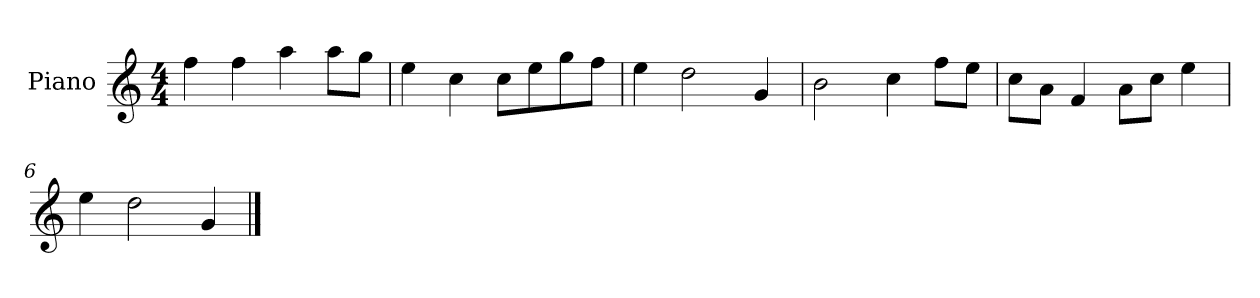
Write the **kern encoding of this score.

**kern
*part1
*staff1
*I"Piano
*I'P-no
*clefG2
*k[]
*M4/4
*MM90
=1
4ff\
4ff\
4aa\
8aa\L
8gg\J
=2
4ee\
4cc\
8cc\L
8ee\
8gg\
8ff\J
=3
4ee\
2dd\
4g/
=4
2b\
4cc\
8ff\L
8ee\J
=5
8cc\L
8a\J
4f/
8a\L
8cc\J
4ee\
=6
4ee\
2dd\
4g/
==
*-
